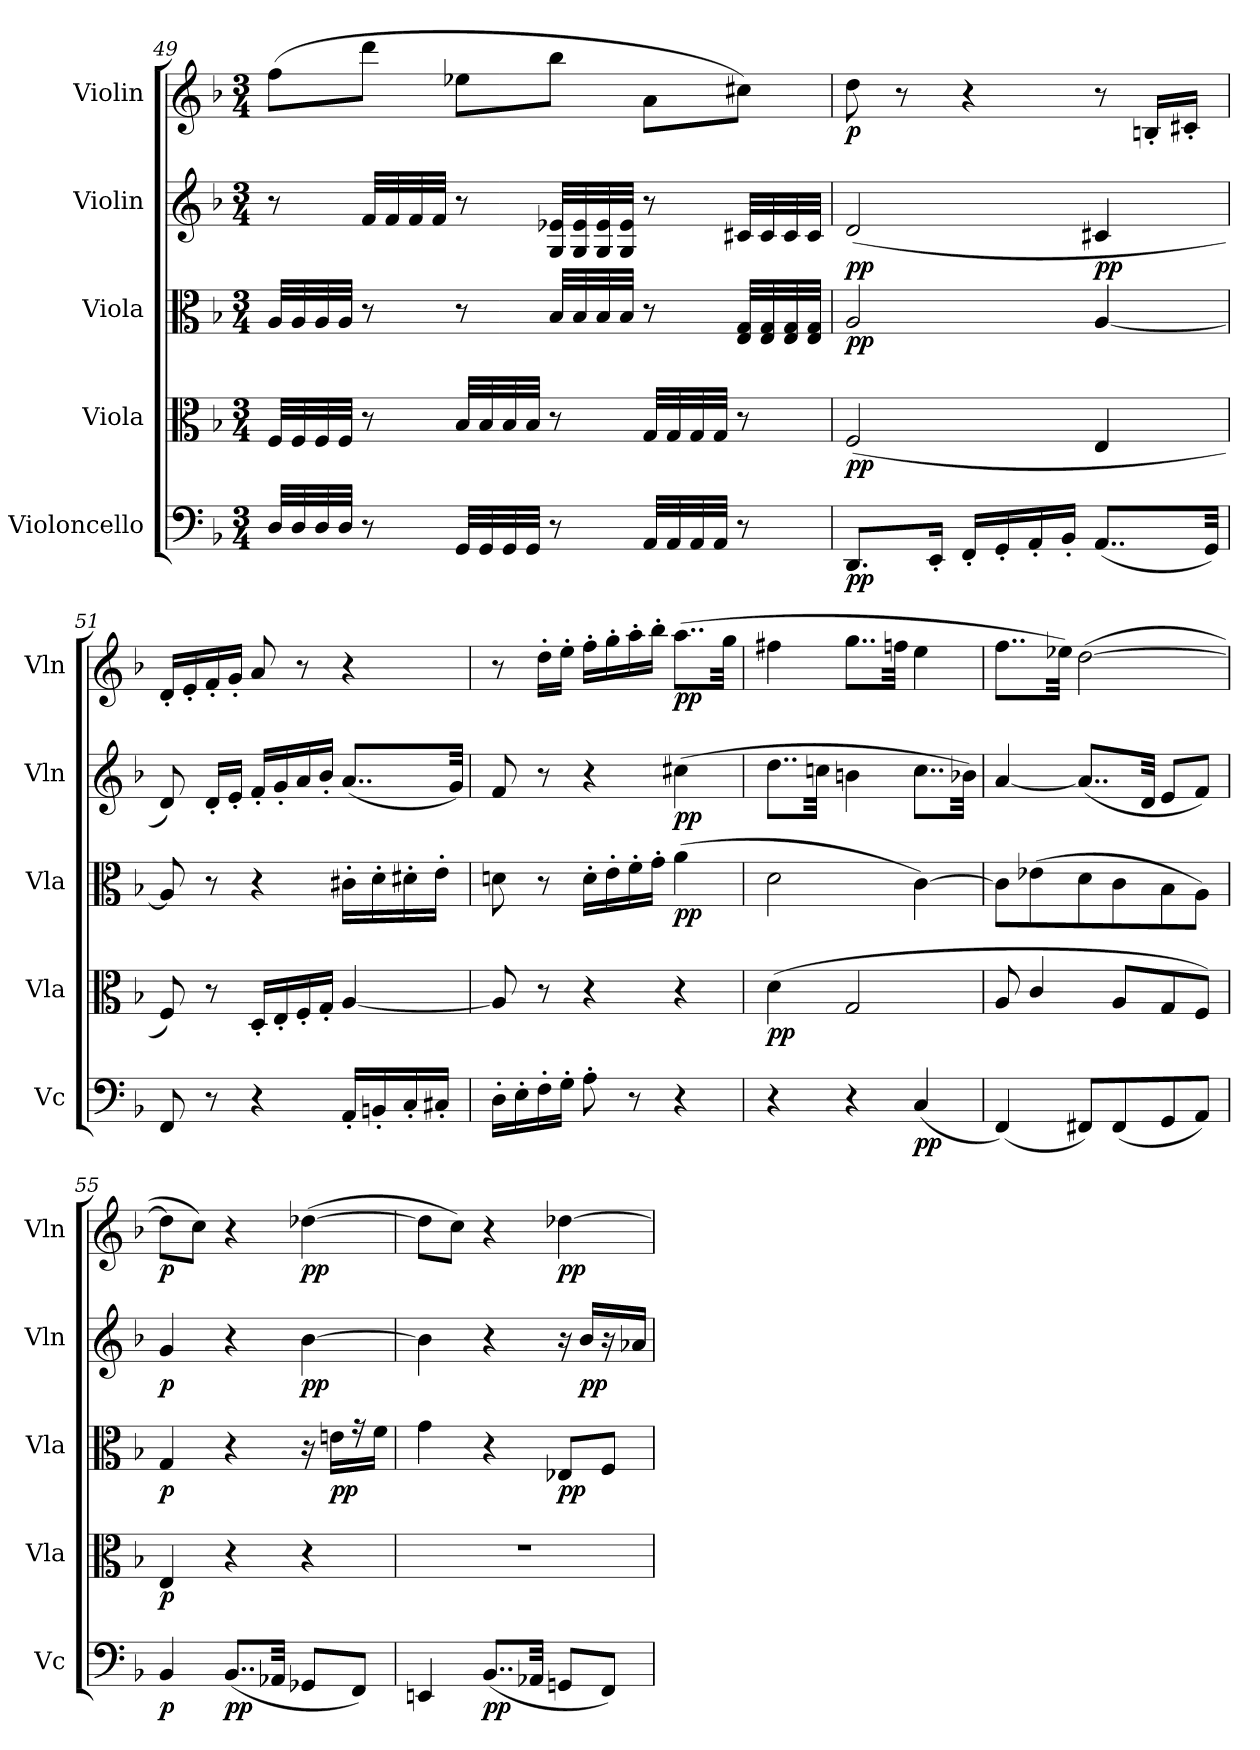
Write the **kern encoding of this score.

**kern	**dynam	**kern	**dynam	**kern	**dynam	**kern	**dynam	**kern	**dynam
*part5	*part5	*part4	*part4	*part3	*part3	*part2	*part2	*part1	*part1
*staff5	*staff5	*staff4	*staff4	*staff3	*staff3	*staff2	*staff2	*staff1	*staff1
*I"Violoncello	*	*I"Viola	*	*I"Viola	*	*I"Violin	*	*I"Violin	*
*I'Vc	*	*I'Vla	*	*I'Vla	*	*I'Vln	*	*I'Vln	*
*clefF4	*	*clefC3	*	*clefC3	*	*clefG2	*	*clefG2	*
*k[b-]	*	*k[b-]	*	*k[b-]	*	*k[b-]	*	*k[b-]	*
*M3/4	*	*M3/4	*	*M3/4	*	*M3/4	*	*M3/4	*
=49	=49	=49	=49	=49	=49	=49	=49	=49	=49
32D/LLL	.	32F/LLL	.	32A/LLL	.	8r	.	(8ff\L	.
32D/	.	32F/	.	32A/	.	.	.	.	.
32D/	.	32F/	.	32A/	.	.	.	.	.
32D/JJJ	.	32F/JJJ	.	32A/JJJ	.	.	.	.	.
8r	.	8r	.	8r	.	32f/LLL	.	8ddd\J	.
.	.	.	.	.	.	32f/	.	.	.
.	.	.	.	.	.	32f/	.	.	.
.	.	.	.	.	.	32f/JJJ	.	.	.
32GG/LLL	.	32B-/LLL	.	8r	.	8r	.	8ee-X\L	.
32GG/	.	32B-/	.	.	.	.	.	.	.
32GG/	.	32B-/	.	.	.	.	.	.	.
32GG/JJJ	.	32B-/JJJ	.	.	.	.	.	.	.
8r	.	8r	.	32B-/LLL	.	32G/ 32e-X/LLL	.	8bb-\J	.
.	.	.	.	32B-/	.	32G/ 32e-/	.	.	.
.	.	.	.	32B-/	.	32G/ 32e-/	.	.	.
.	.	.	.	32B-/JJJ	.	32G/ 32e-/JJJ	.	.	.
32AA/LLL	.	32G/LLL	.	8r	.	8r	.	8a\L	.
32AA/	.	32G/	.	.	.	.	.	.	.
32AA/	.	32G/	.	.	.	.	.	.	.
32AA/JJJ	.	32G/JJJ	.	.	.	.	.	.	.
8r	.	8r	.	32E/ 32G/LLL	.	32c#X/LLL	.	8cc#X\J)	.
.	.	.	.	32E/ 32G/	.	32c#/	.	.	.
.	.	.	.	32E/ 32G/	.	32c#/	.	.	.
.	.	.	.	32E/ 32G/JJJ	.	32c#/JJJ	.	.	.
=50	=50	=50	=50	=50	=50	=50	=50	=50	=50
8.DD/L	pp	(2F/	pp	2A/	pp	(2d/	pp	8dd\	p
.	.	.	.	.	.	.	.	8r	.
16EE'/Jk	.	.	.	.	.	.	.	.	.
16FF'/LL	.	.	.	.	.	.	.	4r	.
16GG'/	.	.	.	.	.	.	.	.	.
16AA'/	.	.	.	.	.	.	.	.	.
16BB-'/JJ	.	.	.	.	.	.	.	.	.
(8..AA/L	.	4E/	.	[4A/	.	4c#X/	pp	8r	.
.	.	.	.	.	.	.	.	16Bn'/LL	.
.	.	.	.	.	.	.	.	16c#X'/JJ	.
32GG/Jkk)	.	.	.	.	.	.	.	.	.
=51	=51	=51	=51	=51	=51	=51	=51	=51	=51
8FF/	.	8F/)	.	8A/]	.	8d/)	.	16d'/LL	.
.	.	.	.	.	.	.	.	16e'/	.
8r	.	8r	.	8r	.	16d'/LL	.	16f'/	.
.	.	.	.	.	.	16e'/JJ	.	16g'/JJ	.
4r	.	16D'/LL	.	4r	.	16f'/LL	.	8a/	.
.	.	16E'/	.	.	.	16g'/	.	.	.
.	.	16F'/	.	.	.	16a/	.	8r	.
.	.	16G'/JJ	.	.	.	16b-'/JJ	.	.	.
16AA'/LL	.	[4A/	.	16c#X'\LL	.	(8..a/L	.	4r	.
16BBn'/	.	.	.	16d'\	.	.	.	.	.
16C'/	.	.	.	16d#X'\	.	.	.	.	.
16C#X'/JJ	.	.	.	16e'\JJ	.	.	.	.	.
.	.	.	.	.	.	32g/Jkk)	.	.	.
=52	=52	=52	=52	=52	=52	=52	=52	=52	=52
16D'\LL	.	8A/]	.	8dn\	.	8f/	.	8r	.
16E'\	.	.	.	.	.	.	.	.	.
16F'\	.	8r	.	8r	.	8r	.	16dd'\LL	.
16G'\JJ	.	.	.	.	.	.	.	16ee'\JJ	.
8A'\	.	4r	.	16d'\LL	.	4r	.	16ff'\LL	.
.	.	.	.	16e'\	.	.	.	16gg'\	.
8r	.	.	.	16f'\	.	.	.	16aa'\	.
.	.	.	.	16g'\JJ	.	.	.	16bb-'\JJ	.
4r	.	4r	.	(4a\	pp	(4cc#X\	pp	(8..aa\L	pp
.	.	.	.	.	.	.	.	32gg\Jkk	.
=53	=53	=53	=53	=53	=53	=53	=53	=53	=53
4r	.	(4d\	pp	2d\	.	8..dd\L	.	4ff#X\	.
.	.	.	.	.	.	32ccn\Jkk	.	.	.
4r	.	2G/	.	.	.	4bn\	.	8..gg\L	.
.	.	.	.	.	.	.	.	32ffn\Jkk	.
(4C/	pp	.	.	[4c\)	.	8..cc\L	.	4ee\	.
.	.	.	.	.	.	32b-X\Jkk)	.	.	.
=54	=54	=54	=54	=54	=54	=54	=54	=54	=54
(4FF/)	.	8A/	.	8c\L]	.	[4a/	.	8..ff\L	.
.	.	4c/	.	(8e-X\	.	.	.	.	.
.	.	.	.	.	.	.	.	32ee-X\Jkk)	.
8FF#X/L)	.	.	.	8d\	.	(8..a/L]	.	([2dd\	.
(8FF#/	.	8A/L	.	8c\	.	.	.	.	.
.	.	.	.	.	.	32d/Jkk	.	.	.
8GG/	.	8G/	.	8B-\	.	8e/L	.	.	.
8AA/J)	.	8F/J)	.	8A\J)	.	8f/J)	.	.	.
=55	=55	=55	=55	=55	=55	=55	=55	=55	=55
4BB-/	p	4E/	p	4G/	p	4g/	p	8dd\L]	p
.	.	.	.	.	.	.	.	8cc\J)	.
(8..BB-/L	pp	4r	.	4r	.	4r	.	4r	.
32AA-X/Jkk	.	.	.	.	.	.	.	.	.
8GG-X/L	.	4r	.	16r	.	[4b-\	pp	([4dd-X\	pp
.	.	.	.	16en\LL	pp	.	.	.	.
8FF/J)	.	.	.	16r	.	.	.	.	.
.	.	.	.	16f\JJ	.	.	.	.	.
=56	=56	=56	=56	=56	=56	=56	=56	=56	=56
4EEn/	.	2.r	.	4g\	.	4b-\]	.	8dd-\L]	.
.	.	.	.	.	.	.	.	8cc\J)	.
(8..BB-/L	pp	.	.	4r	.	4r	.	4r	.
32AA-X/Jkk	.	.	.	.	.	.	.	.	.
8GGn/L	.	.	.	8E-X/L	pp	16r	.	[4dd-X\	pp
.	.	.	.	.	.	16b-/LL	pp	.	.
8FF/J)	.	.	.	8F/J	.	16r	.	.	.
.	.	.	.	.	.	16a-X/JJ	.	.	.
=	=	=	=	=	=	=	=	=	=
*-	*-	*-	*-	*-	*-	*-	*-	*-	*-
